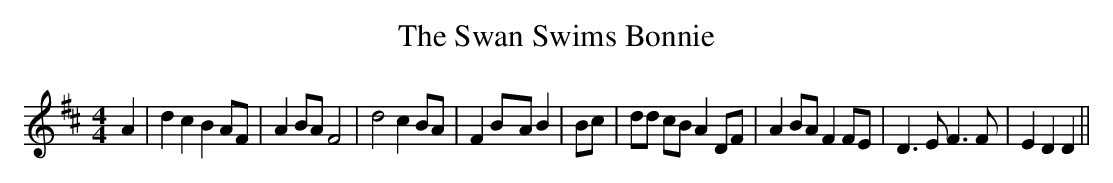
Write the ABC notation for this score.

X:1
T:The Swan Swims Bonnie
M:4/4
L:1/8
K:D
 A2| d2 c2 B2 AF| A2 BA F4| d4 c2 BA| F2B-A B2| Bc| dd cB A2 DF| A2 BA F2 FE|\
 D3 E F3 F| E2 D2 D2||
